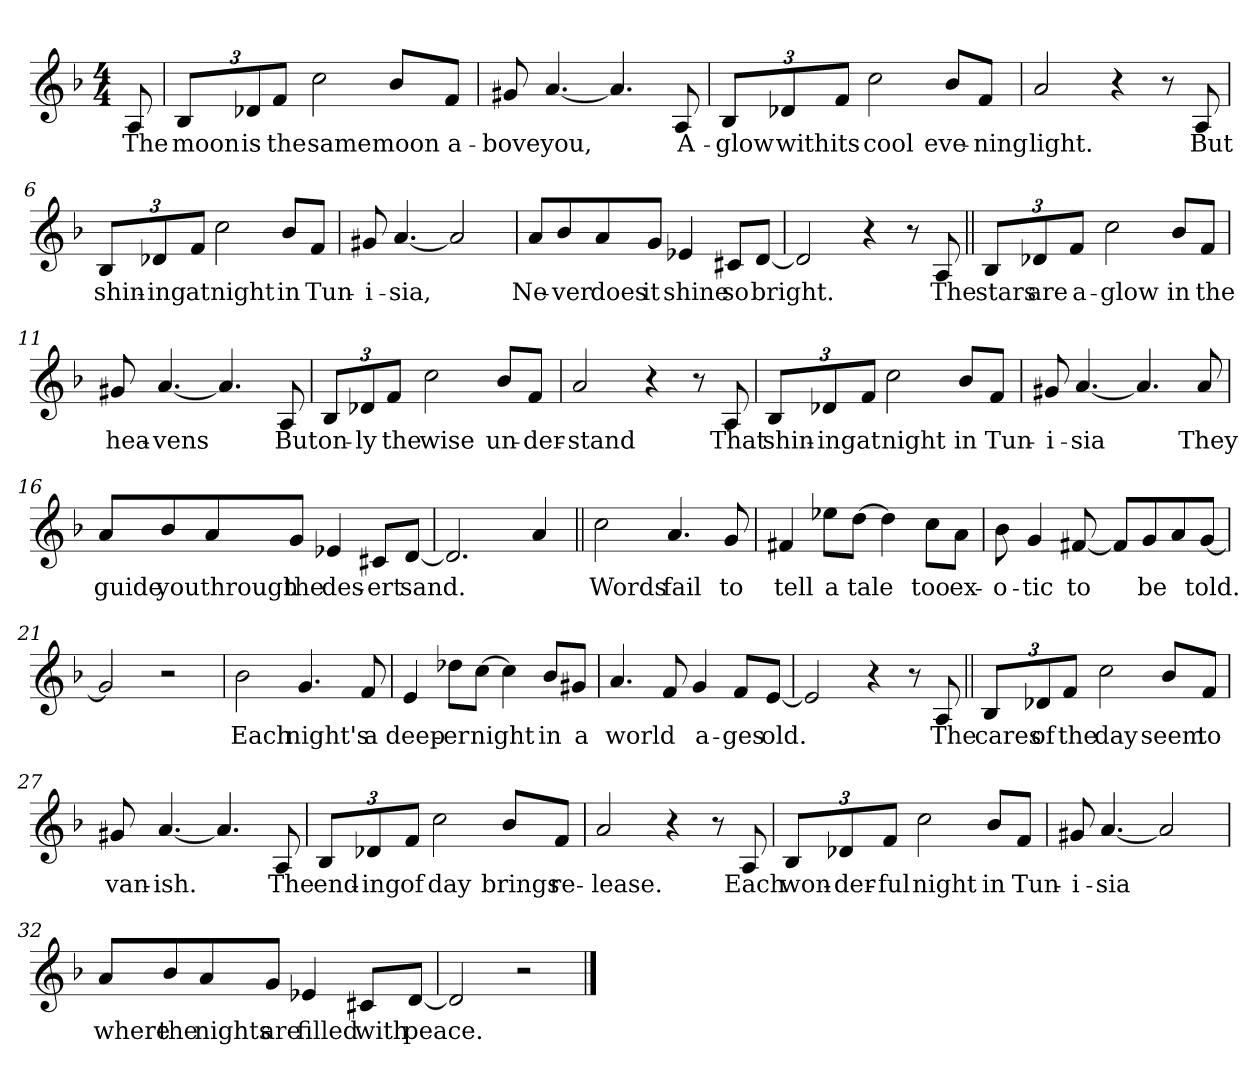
**kern	**text
*part1	*part1
*staff1	*staff1
*clefG2	*
*k[b-]	*
*F:	*
*M4/4	*
=1	=1
!	!LO:LY:b
8A/	The
=2	=2
!	!LO:LY:b
12B-/L	moon
!	!LO:LY:b
12d-X/	is
!	!LO:LY:b
12f/J	the
!	!LO:LY:b
2cc\	same
!	!LO:LY:b
8b-/L	moon
!	!LO:LY:b
8f/J	a-
=3	=3
!	!LO:LY:b
8g#X/	-bove
!	!LO:LY:b
[4.a/	you,
4.a/]	.
!	!LO:LY:b
8A/	A-
=4	=4
!	!LO:LY:b
12B-/L	-glow
!	!LO:LY:b
12d-X/	with
!	!LO:LY:b
12f/J	its
!	!LO:LY:b
2cc\	cool
!	!LO:LY:b
8b-/L	eve-
!	!LO:LY:b
8f/J	-ning
=5	=5
!	!LO:LY:b
2a/	light.
4r	.
8r	.
!	!LO:LY:b
8A/	But
!!LO:LB:g=z
=6	=6
!	!LO:LY:b
12B-/L	shin-
!	!LO:LY:b
12d-X/	-ing
!	!LO:LY:b
12f/J	at
!	!LO:LY:b
2cc\	night
!	!LO:LY:b
8b-/L	in
!	!LO:LY:b
8f/J	Tun-
=7	=7
!	!LO:LY:b
8g#X/	-i-
!	!LO:LY:b
[4.a/	-sia,
2a/]	.
=8	=8
!	!LO:LY:b
8a/L	Ne-
!	!LO:LY:b
8b-/	-ver
!	!LO:LY:b
8a/	does
!	!LO:LY:b
8g/J	it
!	!LO:LY:b
4e-X/	shine
!	!LO:LY:b
8c#X/L	so
!	!LO:LY:b
[8d/J	bright.
=9	=9
2d/]	.
4r	.
8r	.
!	!LO:LY:b
8A/	The
!!LO:LB:g=z
=10||	=10||
!	!LO:LY:b
12B-/L	stars
!	!LO:LY:b
12d-X/	are
!	!LO:LY:b
12f/J	a-
!	!LO:LY:b
2cc\	-glow
!	!LO:LY:b
8b-/L	in
!	!LO:LY:b
8f/J	the
=11	=11
!	!LO:LY:b
8g#X/	hea-
!	!LO:LY:b
[4.a/	-vens
4.a/]	.
!	!LO:LY:b
8A/	But
=12	=12
!	!LO:LY:b
12B-/L	on-
!	!LO:LY:b
12d-X/	-ly
!	!LO:LY:b
12f/J	the
!	!LO:LY:b
2cc\	wise
!	!LO:LY:b
8b-/L	un-
!	!LO:LY:b
8f/J	-der-
=13	=13
!	!LO:LY:b
2a/	-stand
4r	.
8r	.
!	!LO:LY:b
8A/	That
!!LO:LB:g=z
=14	=14
!	!LO:LY:b
12B-/L	shin-
!	!LO:LY:b
12d-X/	-ing
!	!LO:LY:b
12f/J	at
!	!LO:LY:b
2cc\	night
!	!LO:LY:b
8b-/L	in
!	!LO:LY:b
8f/J	Tun-
=15	=15
!	!LO:LY:b
8g#X/	-i-
!	!LO:LY:b
[4.a/	-sia
4.a/]	.
!	!LO:LY:b
8a/	They
=16	=16
!	!LO:LY:b
8a/L	guide
!	!LO:LY:b
8b-/	you
!	!LO:LY:b
8a/	through
!	!LO:LY:b
8g/J	the
!	!LO:LY:b
4e-X/	des-
!	!LO:LY:b
8c#X/L	-ert
!	!LO:LY:b
[8d/J	sand.
=17	=17
2.d/]	.
4a/	.
!!LO:LB:g=z
=18||	=18||
!	!LO:LY:b
2cc\	Words
!	!LO:LY:b
4.a/	fail
!	!LO:LY:b
8g/	to
=19	=19
!	!LO:LY:b
4f#X/	tell
!	!LO:LY:b
8ee-X\L	a
!	!LO:LY:b
[8dd\J	tale
4dd\]	.
!	!LO:LY:b
8cc\L	too
!	!LO:LY:b
8a\J	ex-
=20	=20
!	!LO:LY:b
8b-\	-o-
!	!LO:LY:b
4g/	-tic
!	!LO:LY:b
[8f#X/	to
8f#/L]	.
!	!LO:LY:b
8g/	be
8a/	.
!	!LO:LY:b
[8g/J	told.
=21	=21
2g/]	.
2r	.
=22	=22
!	!LO:LY:b
2b-\	Each
!	!LO:LY:b
4.g/	night's
!	!LO:LY:b
8f/	a
!!LO:LB:g=z
=23	=23
!	!LO:LY:b
4e/	deep-
!	!LO:LY:b
8dd-X\L	-er
!	!LO:LY:b
[8cc\J	night
4cc\]	.
!	!LO:LY:b
8b-/L	in
!	!LO:LY:b
8g#X/J	a
=24	=24
!	!LO:LY:b
4.a/	world
8f/	.
!	!LO:LY:b
4g/	a-
!	!LO:LY:b
8f/L	-ges
!	!LO:LY:b
[8e/J	old.
=25	=25
2e/]	.
4r	.
8r	.
!	!LO:LY:b
8A/	The
=26||	=26||
!	!LO:LY:b
12B-/L	cares
!	!LO:LY:b
12d-X/	of
!	!LO:LY:b
12f/J	the
!	!LO:LY:b
2cc\	day
!	!LO:LY:b
8b-/L	seem
!	!LO:LY:b
8f/J	to
=27	=27
!	!LO:LY:b
8g#X/	van-
!	!LO:LY:b
[4.a/	-ish.
4.a/]	.
!	!LO:LY:b
8A/	The
!!LO:LB:g=z
=28	=28
!	!LO:LY:b
12B-/L	end-
!	!LO:LY:b
12d-X/	-ing
!	!LO:LY:b
12f/J	of
!	!LO:LY:b
2cc\	day
!	!LO:LY:b
8b-/L	brings
!	!LO:LY:b
8f/J	re-
=29	=29
!	!LO:LY:b
2a/	-lease.
4r	.
8r	.
!	!LO:LY:b
8A/	Each
=30	=30
!	!LO:LY:b
12B-/L	won-
!	!LO:LY:b
12d-X/	-der-
!	!LO:LY:b
12f/J	-ful
!	!LO:LY:b
2cc\	night
!	!LO:LY:b
8b-/L	in
!	!LO:LY:b
8f/J	Tun-
=31	=31
!	!LO:LY:b
8g#X/	-i-
!	!LO:LY:b
[4.a/	-sia
2a/]	.
!!LO:LB:g=z
=32	=32
!	!LO:LY:b
8a/L	where
!	!LO:LY:b
8b-/	the
!	!LO:LY:b
8a/	nights
!	!LO:LY:b
8g/J	are
!	!LO:LY:b
4e-X/	filled
!	!LO:LY:b
8c#X/L	with
!	!LO:LY:b
[8d/J	peace.
=33	=33
2d/]	.
2r	.
==	==
*-	*-
